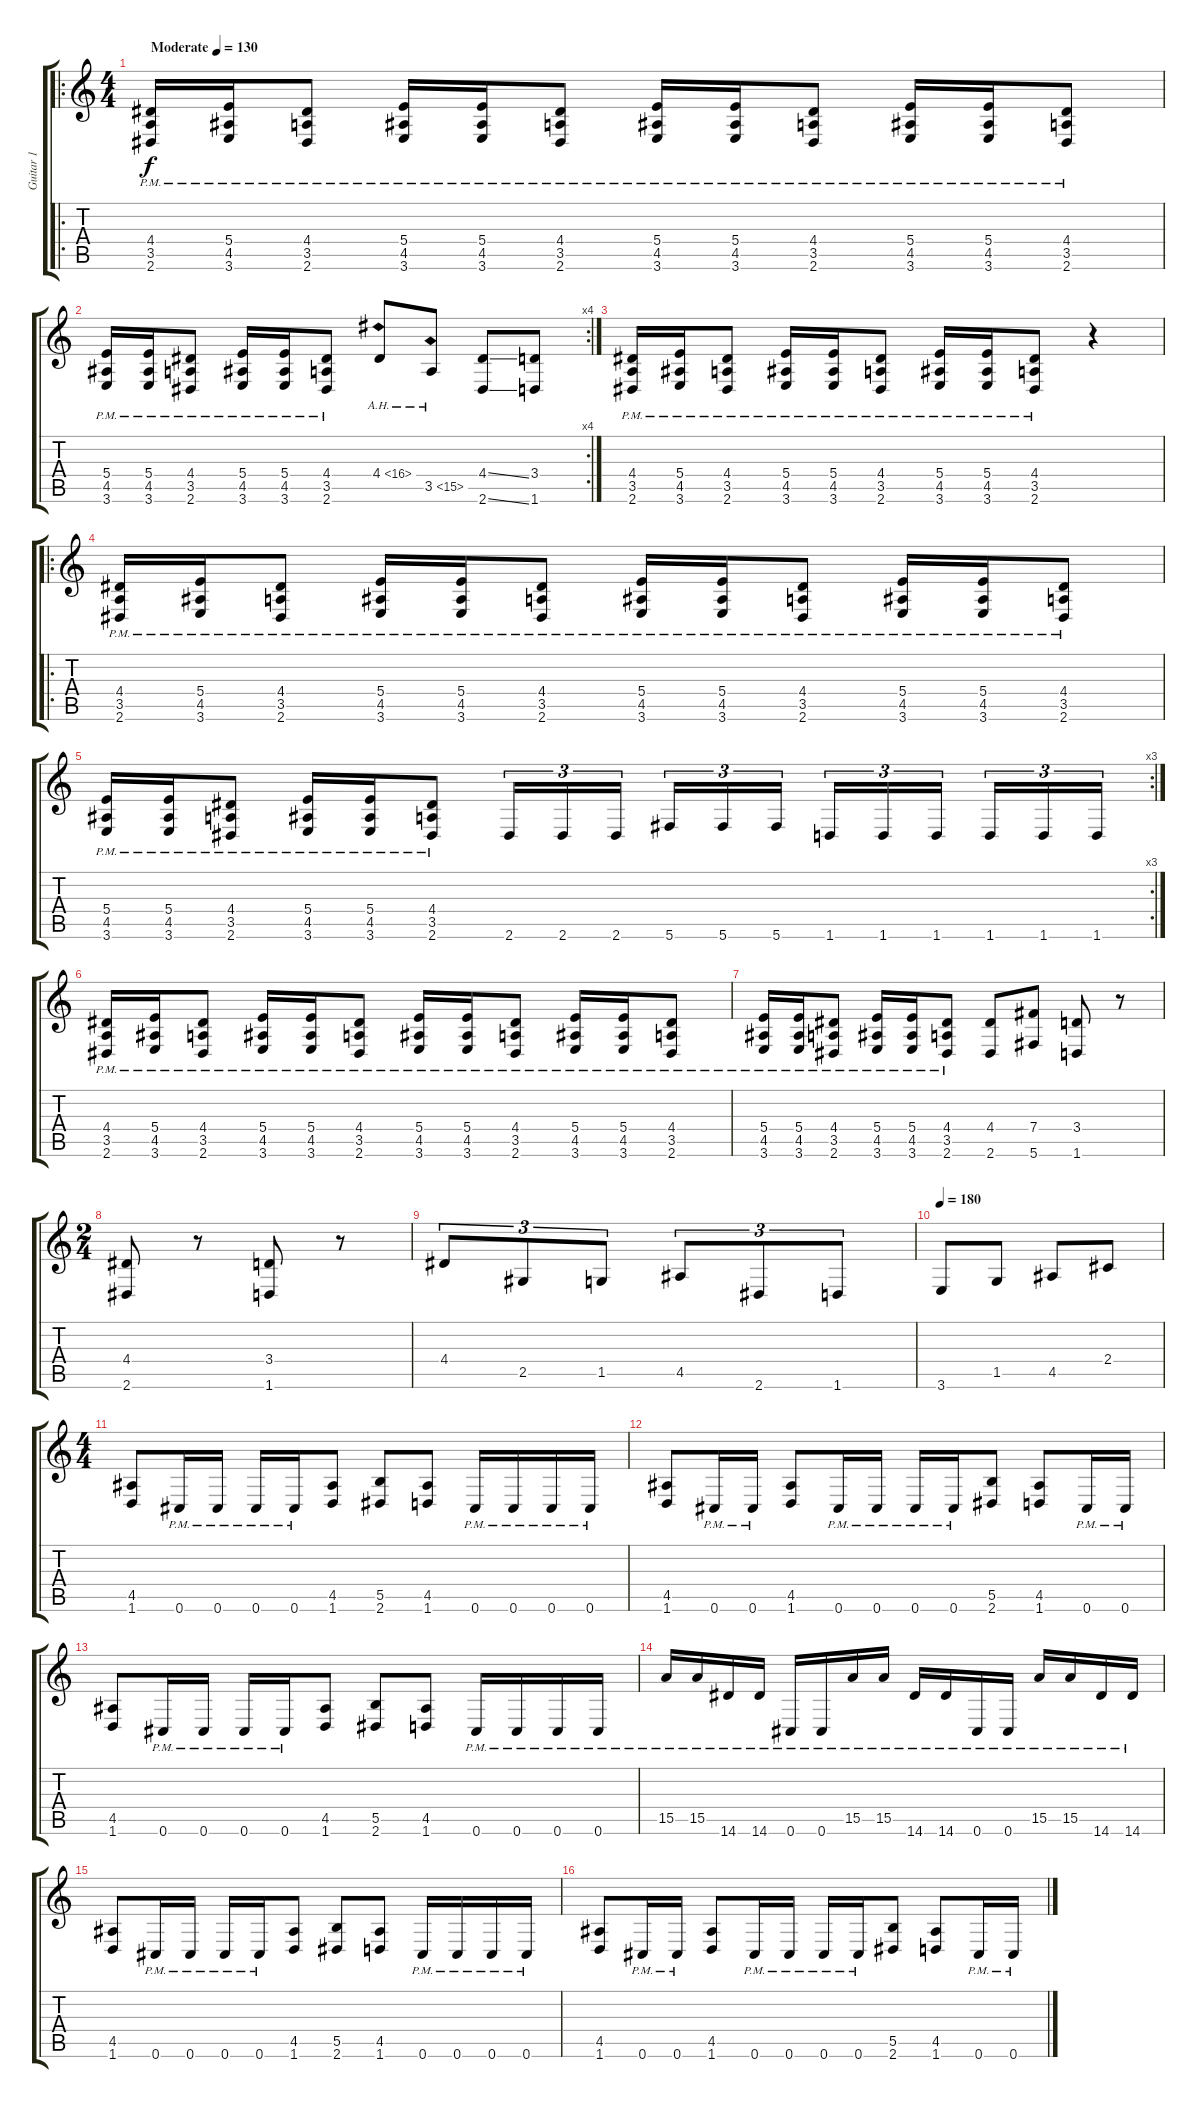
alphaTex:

\track ("Guitar 1" "Guitar 1") {instrument distortionguitar}
\staff {score tabs}
\tuning (Db4 Ab3 E3 B2 Gb2 Db2) {hide}
\ro
\ts (4 4)
\tempo (130 "Moderate")
\clef g2
\ks c
(4.4{pm} 3.5{pm} 2.6{pm}).16{dy f instrument distortionguitar} (5.4{pm} 4.5{pm} 3.6{pm}).16 (4.4{pm} 3.5{pm} 2.6{pm}).8 (5.4{pm} 4.5{pm} 3.6{pm}).16 (5.4{pm} 4.5{pm} 3.6{pm}).16 (4.4{pm} 3.5{pm} 2.6{pm}).8 (5.4{pm} 4.5{pm} 3.6{pm}).16 (5.4{pm} 4.5{pm} 3.6{pm}).16 (4.4{pm} 3.5{pm} 2.6{pm}).8 (5.4{pm} 4.5{pm} 3.6{pm}).16 (5.4{pm} 4.5{pm} 3.6{pm}).16 (4.4{pm} 3.5{pm} 2.6{pm}).8 |
\rc 4
(5.4{pm} 4.5{pm} 3.6{pm}).16 (5.4{pm} 4.5{pm} 3.6{pm}).16 (4.4{pm} 3.5{pm} 2.6{pm}).8 (5.4{pm} 4.5{pm} 3.6{pm}).16 (5.4{pm} 4.5{pm} 3.6{pm}).16 (4.4{pm} 3.5{pm} 2.6{pm}).8 4.4{ah 12}.8 3.5{ah 12}.8 (4.4{ss} 2.6{ss}).8 (3.4 1.6).8 |
(4.4{pm} 3.5{pm} 2.6{pm}).16 (5.4{pm} 4.5{pm} 3.6{pm}).16 (4.4{pm} 3.5{pm} 2.6{pm}).8 (5.4{pm} 4.5{pm} 3.6{pm}).16 (5.4{pm} 4.5{pm} 3.6{pm}).16 (4.4{pm} 3.5{pm} 2.6{pm}).8 (5.4{pm} 4.5{pm} 3.6{pm}).16 (5.4{pm} 4.5{pm} 3.6{pm}).16 (4.4{pm} 3.5{pm} 2.6{pm}).8 r.4 |
\ro
(4.4{pm} 3.5{pm} 2.6{pm}).16 (5.4{pm} 4.5{pm} 3.6{pm}).16 (4.4{pm} 3.5{pm} 2.6{pm}).8 (5.4{pm} 4.5{pm} 3.6{pm}).16 (5.4{pm} 4.5{pm} 3.6{pm}).16 (4.4{pm} 3.5{pm} 2.6{pm}).8 (5.4{pm} 4.5{pm} 3.6{pm}).16 (5.4{pm} 4.5{pm} 3.6{pm}).16 (4.4{pm} 3.5{pm} 2.6{pm}).8 (5.4{pm} 4.5{pm} 3.6{pm}).16 (5.4{pm} 4.5{pm} 3.6{pm}).16 (4.4{pm} 3.5{pm} 2.6{pm}).8 |
\rc 3
(5.4{pm} 4.5{pm} 3.6{pm}).16 (5.4{pm} 4.5{pm} 3.6{pm}).16 (4.4{pm} 3.5{pm} 2.6{pm}).8 (5.4{pm} 4.5{pm} 3.6{pm}).16 (5.4{pm} 4.5{pm} 3.6{pm}).16 (4.4{pm} 3.5{pm} 2.6{pm}).8 2.6.16{tu (3 2)} 2.6.16{tu (3 2)} 2.6.16{tu (3 2) beam splitsecondary} 5.6.16{tu (3 2)} 5.6.16{tu (3 2)} 5.6.16{tu (3 2)} 1.6.16{tu (3 2)} 1.6.16{tu (3 2)} 1.6.16{tu (3 2) beam splitsecondary} 1.6.16{tu (3 2)} 1.6.16{tu (3 2)} 1.6.16{tu (3 2)} |
(4.4{pm} 3.5{pm} 2.6{pm}).16 (5.4{pm} 4.5{pm} 3.6{pm}).16 (4.4{pm} 3.5{pm} 2.6{pm}).8 (5.4{pm} 4.5{pm} 3.6{pm}).16 (5.4{pm} 4.5{pm} 3.6{pm}).16 (4.4{pm} 3.5{pm} 2.6{pm}).8 (5.4{pm} 4.5{pm} 3.6{pm}).16 (5.4{pm} 4.5{pm} 3.6{pm}).16 (4.4{pm} 3.5{pm} 2.6{pm}).8 (5.4{pm} 4.5{pm} 3.6{pm}).16 (5.4{pm} 4.5{pm} 3.6{pm}).16 (4.4{pm} 3.5{pm} 2.6{pm}).8 |
(5.4{pm} 4.5{pm} 3.6{pm}).16 (5.4{pm} 4.5{pm} 3.6{pm}).16 (4.4{pm} 3.5{pm} 2.6{pm}).8 (5.4{pm} 4.5{pm} 3.6{pm}).16 (5.4{pm} 4.5{pm} 3.6{pm}).16 (4.4{pm} 3.5{pm} 2.6{pm}).8 (4.4 2.6).8 (7.4 5.6).8 (3.4 1.6).8 r.8 |
\ts (2 4)
(4.4 2.6).8 r.8 (3.4 1.6).8 r.8 |
4.4.8{tu (3 2)} 2.5.8{tu (3 2)} 1.5.8{tu (3 2)} 4.5.8{tu (3 2)} 2.6.8{tu (3 2)} 1.6.8{tu (3 2)} |
\tempo 180
3.6.8 1.5.8 4.5.8 2.4.8 |
\ts (4 4)
(4.5 1.6).8 0.6{pm}.16 0.6{pm}.16 0.6{pm}.16 0.6{pm}.16 (4.5 1.6).8 (5.5 2.6).8 (4.5 1.6).8 0.6{pm}.16 0.6{pm}.16 0.6{pm}.16 0.6{pm}.16 |
(4.5 1.6).8 0.6{pm}.16 0.6{pm}.16 (4.5 1.6).8 0.6{pm}.16 0.6{pm}.16 0.6{pm}.16 0.6{pm}.16 (5.5 2.6).8 (4.5 1.6).8 0.6{pm}.16 0.6{pm}.16 |
(4.5 1.6).8 0.6{pm}.16 0.6{pm}.16 0.6{pm}.16 0.6{pm}.16 (4.5 1.6).8 (5.5 2.6).8 (4.5 1.6).8 0.6{pm}.16 0.6{pm}.16 0.6{pm}.16 0.6{pm}.16 |
15.5{pm}.16 15.5{pm}.16 14.6{pm}.16 14.6{pm}.16 0.6{pm}.16 0.6{pm}.16 15.5{pm}.16 15.5{pm}.16 14.6{pm}.16 14.6{pm}.16 0.6{pm}.16 0.6{pm}.16 15.5{pm}.16 15.5{pm}.16 14.6{pm}.16 14.6{pm}.16 |
(4.5 1.6).8 0.6{pm}.16 0.6{pm}.16 0.6{pm}.16 0.6{pm}.16 (4.5 1.6).8 (5.5 2.6).8 (4.5 1.6).8 0.6{pm}.16 0.6{pm}.16 0.6{pm}.16 0.6{pm}.16 |
(4.5 1.6).8 0.6{pm}.16 0.6{pm}.16 (4.5 1.6).8 0.6{pm}.16 0.6{pm}.16 0.6{pm}.16 0.6{pm}.16 (5.5 2.6).8 (4.5 1.6).8 0.6{pm}.16 0.6{pm}.16
